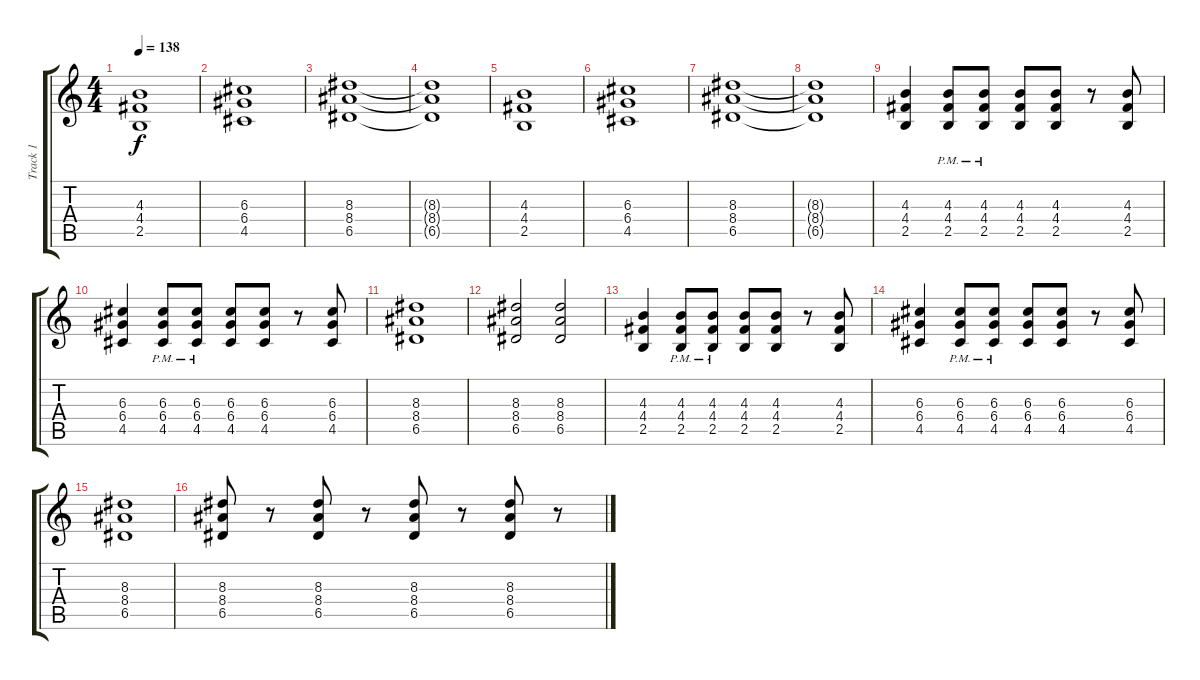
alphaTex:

\track ("Track 1" "Track 1") {instrument overdrivenguitar}
\staff {score tabs}
\tuning (E4 B3 G3 D3 A2 E2) {hide}
\ts (4 4)
\tempo 138
\clef g2
\ks c
(4.3 4.4 2.5).1{dy f} |
(6.3 6.4 4.5).1 |
(8.3 8.4 6.5).1 |
(8.3{t} 8.4{t} 6.5{t}).1 |
(4.3 4.4 2.5).1 |
(6.3 6.4 4.5).1 |
(8.3 8.4 6.5).1 |
(8.3{t} 8.4{t} 6.5{t}).1 |
(4.3 4.4 2.5).4 (4.3{pm} 4.4{pm} 2.5{pm}).8 (4.3{pm} 4.4{pm} 2.5{pm}).8 (4.3 4.4 2.5).8 (4.3 4.4 2.5).8 r.8 (4.3 4.4 2.5).8 |
(6.3 6.4 4.5).4 (6.3{pm} 6.4{pm} 4.5{pm}).8 (6.3{pm} 6.4{pm} 4.5{pm}).8 (6.3 6.4 4.5).8 (6.3 6.4 4.5).8 r.8 (6.3 6.4 4.5).8 |
(8.3 8.4 6.5).1 |
(8.3 8.4 6.5).2 (8.3 8.4 6.5).2 |
(4.3 4.4 2.5).4 (4.3{pm} 4.4{pm} 2.5{pm}).8 (4.3{pm} 4.4{pm} 2.5{pm}).8 (4.3 4.4 2.5).8 (4.3 4.4 2.5).8 r.8 (4.3 4.4 2.5).8 |
(6.3 6.4 4.5).4 (6.3{pm} 6.4{pm} 4.5{pm}).8 (6.3{pm} 6.4{pm} 4.5{pm}).8 (6.3 6.4 4.5).8 (6.3 6.4 4.5).8 r.8 (6.3 6.4 4.5).8 |
(8.3 8.4 6.5).1 |
(8.3 8.4 6.5).8 r.8 (8.3 8.4 6.5).8 r.8 (8.3 8.4 6.5).8 r.8 (8.3 8.4 6.5).8 r.8
